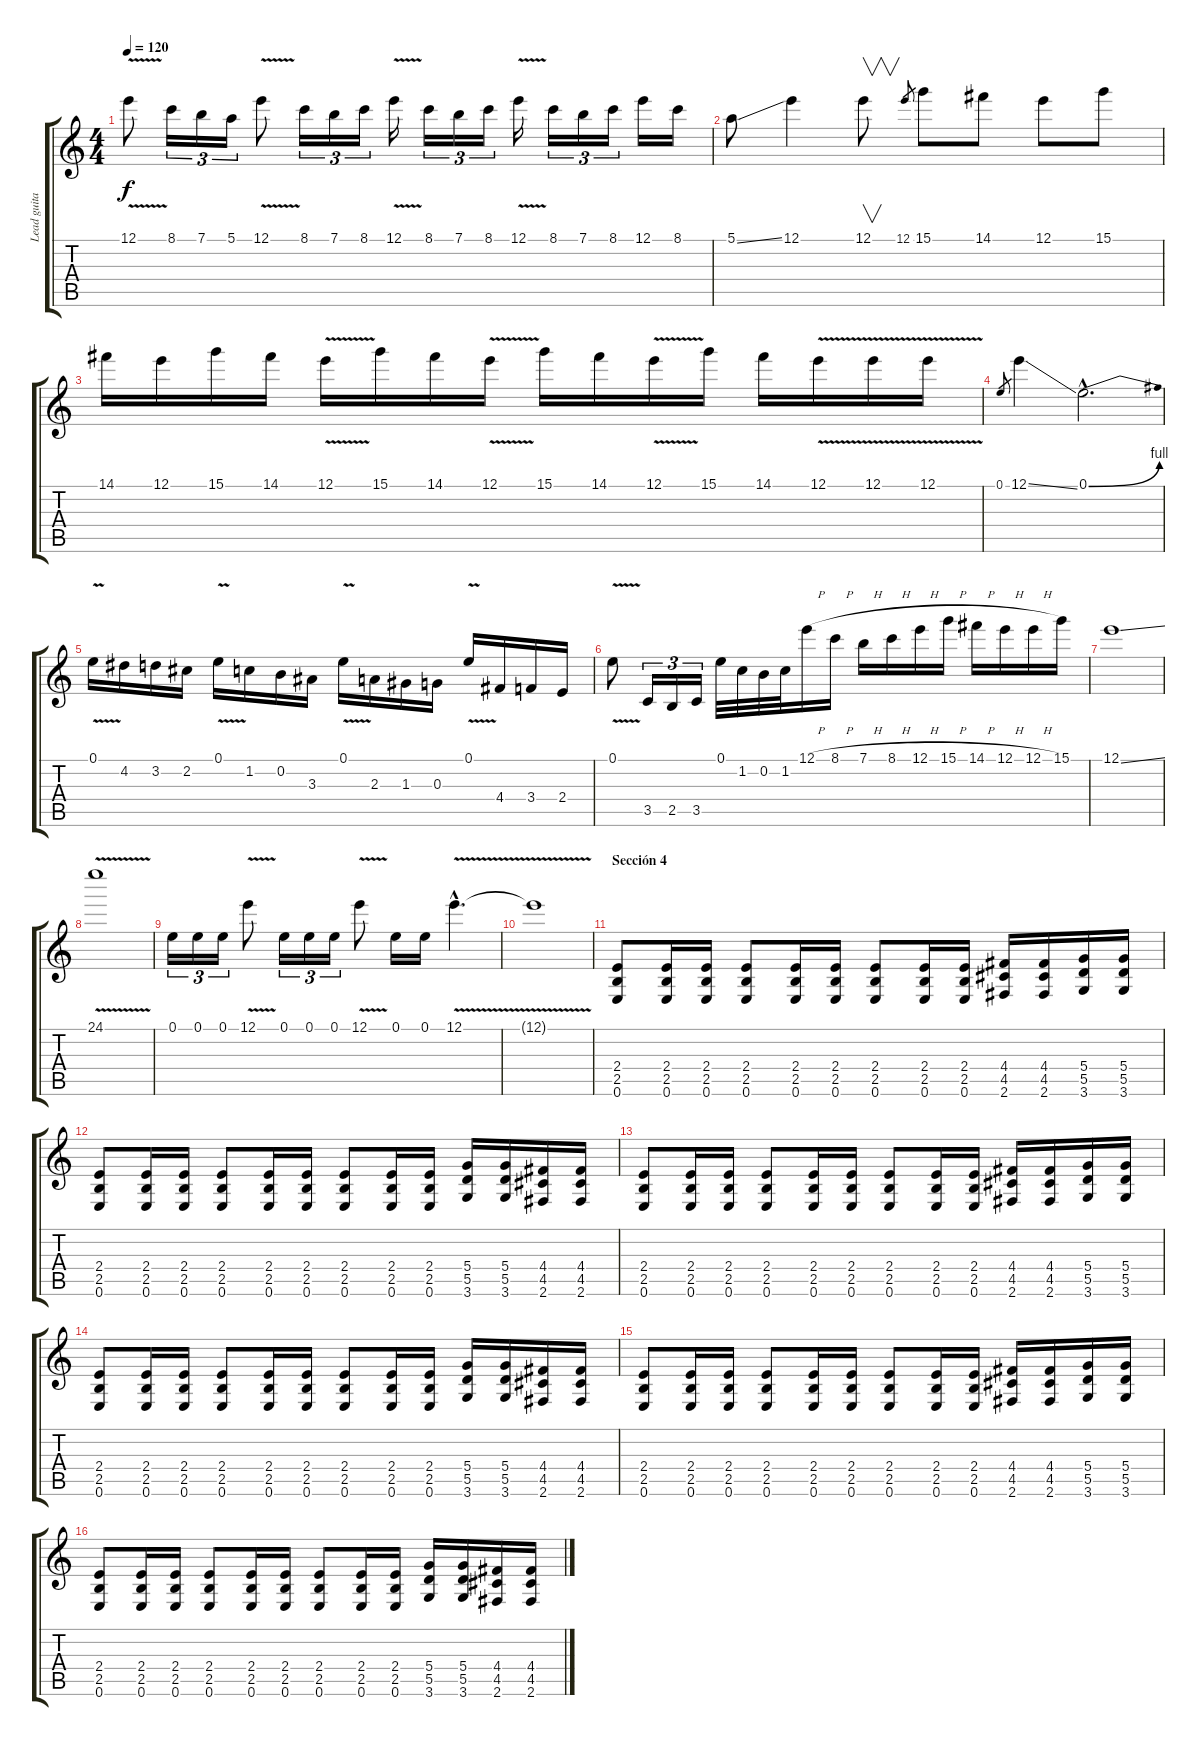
\track ("Lead guitar" "Lead guita") {instrument distortionguitar}
\staff {score tabs}
\tuning (E4 B3 G3 D3 A2 E2) {hide}
\ts (4 4)
\tempo 120
\clef g2
\ks c
12.1{v}.8{dy f} 8.1.16{tu (3 2)} 7.1.16{tu (3 2)} 5.1.16{tu (3 2)} 12.1{v}.8 8.1.16{tu (3 2)} 7.1.16{tu (3 2)} 8.1.16{tu (3 2)} 12.1{v}.16 8.1.16{tu (3 2)} 7.1.16{tu (3 2)} 8.1.16{tu (3 2)} 12.1{v}.16 8.1.16{tu (3 2)} 7.1.16{tu (3 2)} 8.1.16{tu (3 2)} 12.1.16 8.1.16 |
5.1{ss}.8 12.1.4 12.1.8{v} 12.1.8{gr} 15.1.8 14.1.8 12.1.8 15.1.8 |
14.1.16 12.1.16 15.1.16 14.1.16 12.1{v}.16 15.1.16 14.1.16 12.1{v}.16 15.1.16 14.1.16 12.1{v}.16 15.1.16 14.1.16 12.1{v}.16 12.1{v}.16 12.1{v}.16 |
0.1.8{gr} 12.1{ss}.4 0.1{be (bend 0 0 60 4) hac}.2{d} |
0.1{v}.16 4.2.16 3.2.16 2.2.16 0.1{v}.16 1.2.16 0.2.16 3.3.16 0.1{v}.16 2.3.16 1.3.16 0.3.16 0.1{v}.16 4.4.16 3.4.16 2.4.16 |
0.1{v}.8 3.5.16{tu (3 2)} 2.5.16{tu (3 2)} 3.5.16{tu (3 2)} 0.1.32 1.2.32 0.2.32 1.2.32 12.1{h}.16 8.1{h}.16 7.1{h}.16 8.1{h}.16 12.1{h}.16 15.1{h}.16 14.1{h}.16 12.1{h}.16 12.1{h}.16 15.1.16 |
12.1{ss}.1 |
24.1{v}.1 |
0.1.16{tu (3 2)} 0.1.16{tu (3 2)} 0.1.16{tu (3 2)} 12.1{v}.8 0.1.16{tu (3 2)} 0.1.16{tu (3 2)} 0.1.16{tu (3 2)} 12.1{v}.8 0.1.16 0.1.16 12.1{v hac}.4{d} |
12.1{t}.1 |
\section ("" "Sección 4")
(2.4 2.5 0.6).8 (2.4 2.5 0.6).16 (2.4 2.5 0.6).16 (2.4 2.5 0.6).8 (2.4 2.5 0.6).16 (2.4 2.5 0.6).16 (2.4 2.5 0.6).8 (2.4 2.5 0.6).16 (2.4 2.5 0.6).16 (4.4 4.5 2.6).16 (4.4 4.5 2.6).16 (5.4 5.5 3.6).16 (5.4 5.5 3.6).16 |
(2.4 2.5 0.6).8 (2.4 2.5 0.6).16 (2.4 2.5 0.6).16 (2.4 2.5 0.6).8 (2.4 2.5 0.6).16 (2.4 2.5 0.6).16 (2.4 2.5 0.6).8 (2.4 2.5 0.6).16 (2.4 2.5 0.6).16 (5.4 5.5 3.6).16 (5.4 5.5 3.6).16 (4.4 4.5 2.6).16 (4.4 4.5 2.6).16 |
(2.4 2.5 0.6).8 (2.4 2.5 0.6).16 (2.4 2.5 0.6).16 (2.4 2.5 0.6).8 (2.4 2.5 0.6).16 (2.4 2.5 0.6).16 (2.4 2.5 0.6).8 (2.4 2.5 0.6).16 (2.4 2.5 0.6).16 (4.4 4.5 2.6).16 (4.4 4.5 2.6).16 (5.4 5.5 3.6).16 (5.4 5.5 3.6).16 |
(2.4 2.5 0.6).8 (2.4 2.5 0.6).16 (2.4 2.5 0.6).16 (2.4 2.5 0.6).8 (2.4 2.5 0.6).16 (2.4 2.5 0.6).16 (2.4 2.5 0.6).8 (2.4 2.5 0.6).16 (2.4 2.5 0.6).16 (5.4 5.5 3.6).16 (5.4 5.5 3.6).16 (4.4 4.5 2.6).16 (4.4 4.5 2.6).16 |
(2.4 2.5 0.6).8 (2.4 2.5 0.6).16 (2.4 2.5 0.6).16 (2.4 2.5 0.6).8 (2.4 2.5 0.6).16 (2.4 2.5 0.6).16 (2.4 2.5 0.6).8 (2.4 2.5 0.6).16 (2.4 2.5 0.6).16 (4.4 4.5 2.6).16 (4.4 4.5 2.6).16 (5.4 5.5 3.6).16 (5.4 5.5 3.6).16 |
(2.4 2.5 0.6).8 (2.4 2.5 0.6).16 (2.4 2.5 0.6).16 (2.4 2.5 0.6).8 (2.4 2.5 0.6).16 (2.4 2.5 0.6).16 (2.4 2.5 0.6).8 (2.4 2.5 0.6).16 (2.4 2.5 0.6).16 (5.4 5.5 3.6).16 (5.4 5.5 3.6).16 (4.4 4.5 2.6).16 (4.4 4.5 2.6).16
